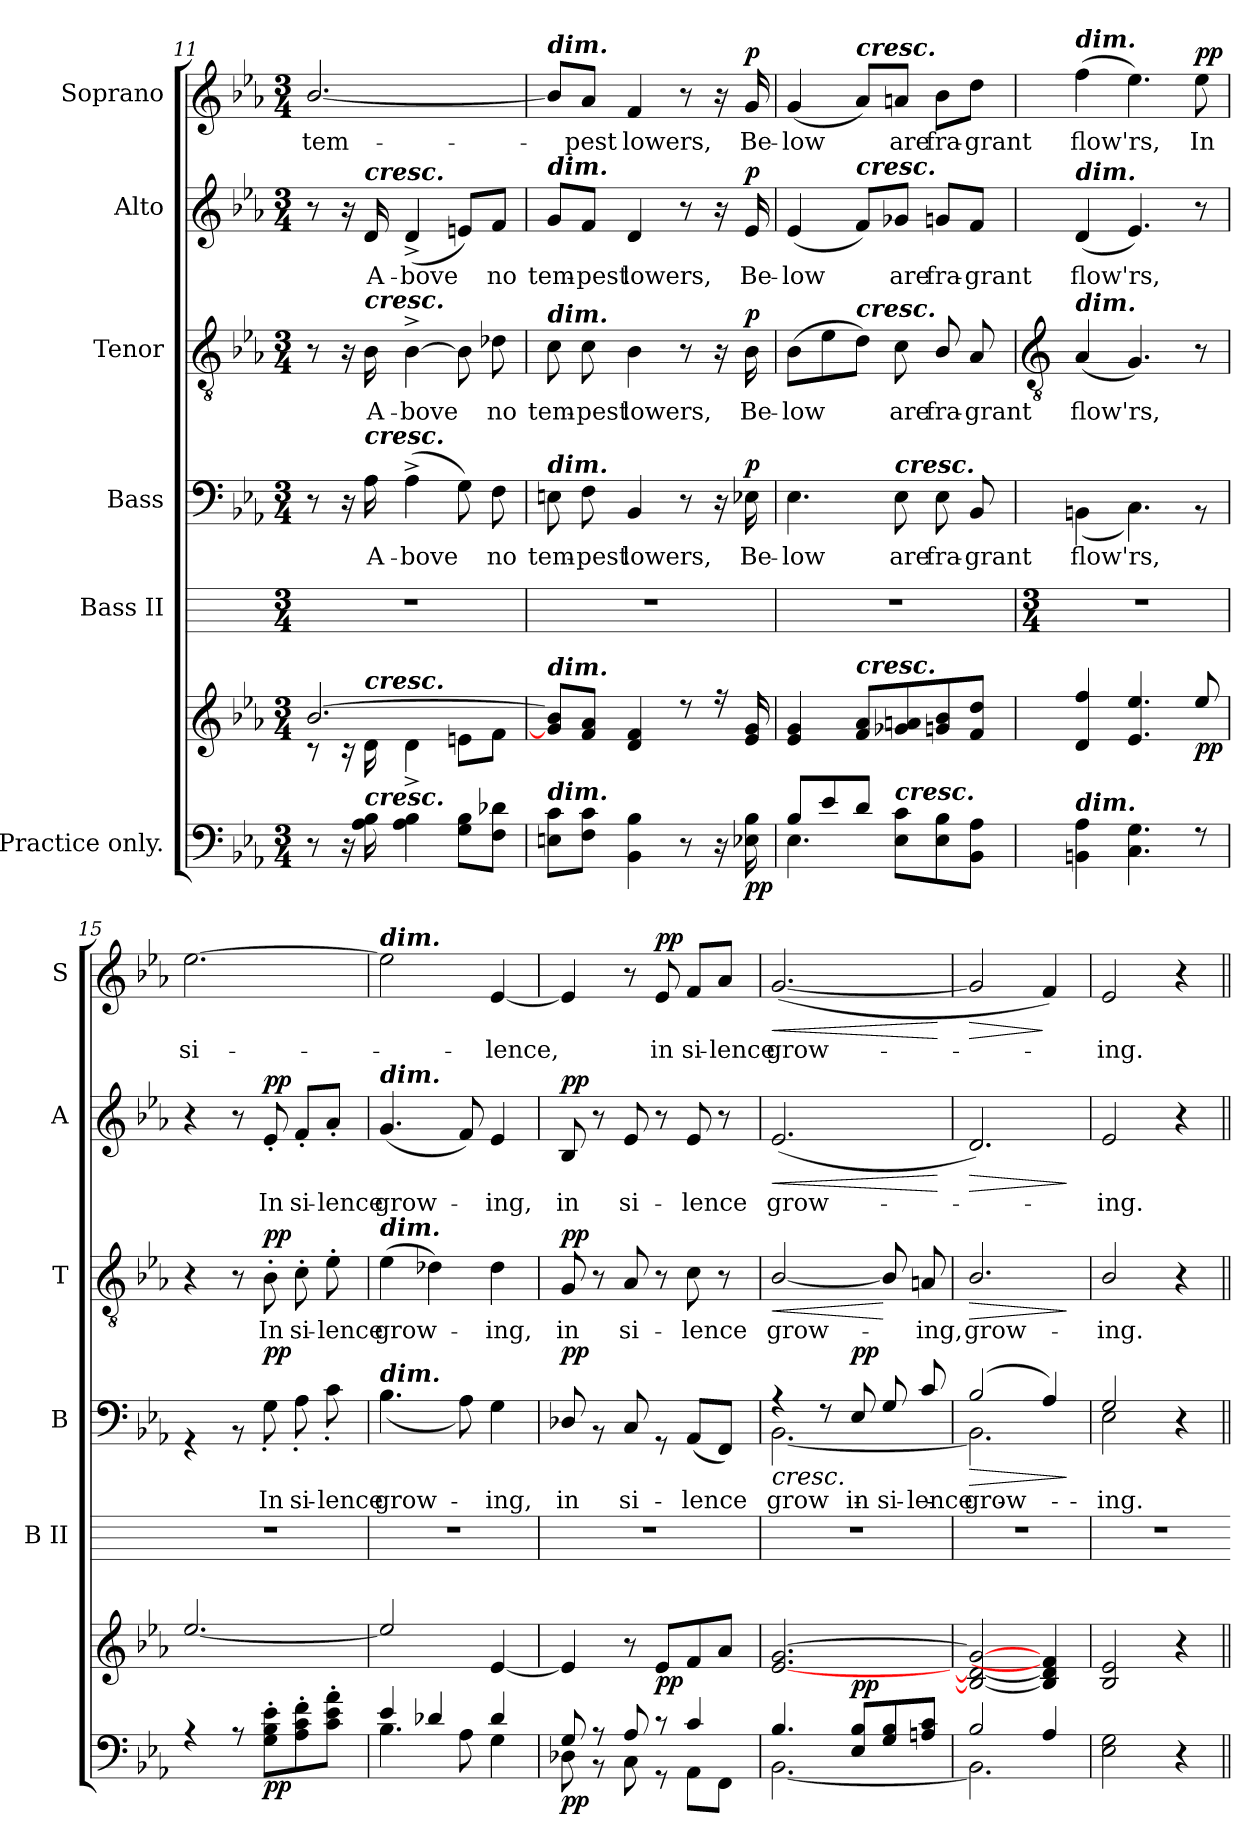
**kern	**kern	**dynam	**kern	**kern	**text	**dynam	**kern	**text	**dynam	**kern	**text	**dynam	**kern	**text	**dynam
*part6	*part6	*part6	*part5	*part4	*part4	*part4	*part3	*part3	*part3	*part2	*part2	*part2	*part1	*part1	*part1
*staff7	*staff6	*staff6/7	*staff5	*staff4	*staff4	*staff4	*staff3	*staff3	*staff3	*staff2	*staff2	*staff2	*staff1	*staff1	*staff1
*I"Practice only.	*	*	*I"Bass II	*I"Bass	*	*	*I"Tenor	*	*	*I"Alto	*	*	*I"Soprano	*	*
*	*	*	*I'B II	*I'B	*	*	*I'T	*	*	*I'A	*	*	*I'S	*	*
*clefF4	*clefG2	*	*	*clefF4	*	*	*clefGv2	*	*	*clefG2	*	*	*clefG2	*	*
*k[b-e-a-]	*k[b-e-a-]	*	*	*k[b-e-a-]	*	*	*k[b-e-a-]	*	*	*k[b-e-a-]	*	*	*k[b-e-a-]	*	*
*E-:	*E-:	*	*	*E-:	*	*	*E-:	*	*	*E-:	*	*	*E-:	*	*
*M3/4	*M3/4	*	*M3/4	*M3/4	*	*	*M3/4	*	*	*M3/4	*	*	*M3/4	*	*
=11	=11	=11	=11	=11	=11	=11	=11	=11	=11	=11	=11	=11	=11	=11	=11
*	*^	*	*	*	*	*	*	*	*	*	*	*	*	*	*
!	!	!	!	!	!	!	!	!	!	!	!	!	!	!	!LO:LY:b	!
8r	[2.b-/	8r	.	2.r	8r	.	.	8r	.	.	8r	.	.	[2.b-/	tem-	.
16r	.	16r	.	.	16r	.	.	16r	.	.	16r	.	.	.	.	.
!	!	!	!	!	!	!	!	!	!	!	!LO:TX:a:Bi:t=cresc.	!	!	!	!	!
!	!	!	!	!	!	!	!	!LO:TX:a:Bi:t=cresc.	!	!	!	!	!	!	!	!
!	!	!	!	!	!LO:TX:a:Bi:t=cresc.	!	!	!	!	!	!	!	!	!	!	!
!	!	!LO:TX:a:Bi:t=cresc.	!	!	!	!	!	!	!	!	!	!	!	!	!	!
!LO:TX:a:Bi:t=cresc.	!	!	!	!	!	!	!	!	!	!	!	!	!	!	!	!
!	!	!	!	!	!	!LO:LY:b	!	!	!LO:LY:b	!	!	!LO:LY:b	!	!	!	!
16A- 16B-	.	16d\	.	.	16A-	A-	.	16B-	A-	.	16d	A-	.	.	.	.
!	!	!	!	!	!	!LO:LY:b	!	!	!LO:LY:b	!	!	!LO:LY:b	!	!	!	!
4A- 4B-	.	4d^\	.	.	(>4A-^	-bove	.	[4B-^	-bove	.	(<4d^	-bove	.	.	.	.
8G 8B-L	.	8en\L	.	.	8G)	.	.	8B-]	.	.	8en/L)	.	.	.	.	.
!	!	!	!	!	!	!LO:LY:b	!	!	!LO:LY:b	!	!	!LO:LY:b	!	!	!	!
8F 8d-XJ	.	8f\J	.	.	8F	no	.	8d-X	no	.	8f/J	no	.	.	.	.
=12	=12	=12	=12	=12	=12	=12	=12	=12	=12	=12	=12	=12	=12	=12	=12	=12
!	!	!	!	!	!	!	!	!	!	!	!	!	!	!LO:TX:a:Bi:t=dim.	!	!
!	!	!	!	!	!	!	!	!	!	!	!LO:TX:a:Bi:t=dim.	!	!	!	!	!
!	!	!	!	!	!	!	!	!LO:TX:a:Bi:t=dim.	!	!	!	!	!	!	!	!
!	!	!	!	!	!LO:TX:a:Bi:t=dim.	!	!	!	!	!	!	!	!	!	!	!
!	!LO:TX:a:Bi:t=dim.	!	!	!	!	!	!	!	!	!	!	!	!	!	!	!
!LO:TX:a:Bi:t=dim.	!	!	!	!	!	!	!	!	!	!	!	!	!	!	!	!
!	!	!LO:N:vis=1	!	!	!	!LO:LY:b	!	!	!LO:LY:b	!	!	!LO:LY:b	!	!	!	!
8En 8cL	8g/] 8b-/]L	2.ryy	.	2.r	8En	tem-	.	8c	tem-	.	8g/L	tem-	.	8b-/L]	.	.
!	!	!	!	!	!	!LO:LY:b	!	!	!LO:LY:b	!	!	!LO:LY:b	!	!	!LO:LY:b	!
8F 8cJ	8f/ 8a-/J	.	.	.	8F	-pest	.	8c	-pest	.	8f/J	-pest	.	8a-/J	pest	.
!	!	!	!	!	!	!LO:LY:b	!	!	!LO:LY:b	!	!	!LO:LY:b	!	!	!LO:LY:b	!
4BB- 4B-	4d/ 4f/	.	.	.	4BB-	lowers,	.	4B-	lowers,	.	4d	lowers,	.	4f	lowers,	.
8r	8r	.	.	.	8r	.	.	8r	.	.	8r	.	.	8r	.	.
16r	16r	.	.	.	16r	.	.	16r	.	.	16r	.	.	16r	.	.
!	!	!	!LO:DY:b=2	!	!	!LO:LY:b	!	!	!LO:LY:b	!	!	!LO:LY:b	!	!	!LO:LY:b	!
!	!	!	!LO:DY:n=1:b	!	!	!	!LO:DY:b	!	!	!LO:DY:b	!	!	!LO:DY:b	!	!	!LO:DY:b
16E-X 16B-	16e-/ 16g/	.	p p	.	16E-X	Be-	p	16B-	Be-	p	16e-	Be-	p	16g	Be-	p
=13	=13	=13	=13	=13	=13	=13	=13	=13	=13	=13	=13	=13	=13	=13	=13	=13
*^	*	*	*	*	*	*	*	*	*	*	*	*	*	*	*	*
!	!	!	!	!	!	!	!LO:LY:b	!	!	!LO:LY:b	!	!	!LO:LY:b	!	!	!LO:LY:b	!
8B-/L	4.E-	4e-/ 4g/	4.ryy	.	2.r	4.E-	-low	.	(>8B-L	-low	.	(<4e-	-low	.	(<4g	-low	.
8e-/	.	.	.	.	.	.	.	.	8e-	.	.	.	.	.	.	.	.
!	!	!	!	!	!	!	!	!	!	!	!	!	!	!	!LO:TX:a:Bi:t=cresc.	!	!
!	!	!	!	!	!	!	!	!	!	!	!	!LO:TX:a:Bi:t=cresc.	!	!	!	!	!
!	!	!	!	!	!	!	!	!	!LO:TX:a:Bi:t=cresc.	!	!	!	!	!	!	!	!
!	!	!LO:TX:a:Bi:t=cresc.	!	!	!	!	!	!	!	!	!	!	!	!	!	!	!
8d/J	.	8f/ 8a-/L	.	.	.	.	.	.	8dJ)	.	.	8f/L)	.	.	8a-/L)	.	.
!	!	!	!	!	!	!LO:TX:a:Bi:t=cresc.	!	!	!	!	!	!	!	!	!	!	!
!LO:TX:a:Bi:t=cresc.	!	!	!	!	!	!	!	!	!	!	!	!	!	!	!	!	!
!	!	!	!	!	!	!	!LO:LY:b	!	!	!LO:LY:b	!	!	!LO:LY:b	!	!	!LO:LY:b	!
4.ryy	8E- 8cL	8g-X/ 8an/	4ryy	.	.	8E-	are	.	8c	are	.	8g-X/J	are	.	8an/J	are	.
!	!	!	!	!	!	!	!LO:LY:b	!	!	!LO:LY:b	!	!	!LO:LY:b	!	!	!LO:LY:b	!
.	8E- 8B-	8gn/ 8b-/	.	.	.	8E-	fra-	.	8B-/	fra-	.	8gn/L	fra-	.	8b-\L	fra-	.
!	!	!	!	!	!	!	!LO:LY:b	!	!	!LO:LY:b	!	!	!LO:LY:b	!	!	!LO:LY:b	!
.	8BB- 8A-J	8f/ 8dd/J	16ryy	.	.	8BB-	-grant	.	8A-	-grant	.	8f/J	-grant	.	8dd\J	-grant	.
.	.	.	16ryy	.	.	.	.	.	.	.	.	.	.	.	.	.	.
*	*	*v	*v	*	*	*	*	*	*	*	*	*	*	*	*	*	*
!!LO:LB:g=z
=14	=14	=14	=14	=14	=14	=14	=14	=14	=14	=14	=14	=14	=14	=14	=14	=14
*	*	*	*	*	*	*	*	*clefGv2	*	*	*	*	*	*	*	*
*	*	*	*	*M3/4	*	*	*	*	*	*	*	*	*	*	*	*
*	*	*^	*	*	*	*	*	*	*	*	*	*	*	*	*	*
!	!	!	!	!	!	!	!	!	!	!	!	!	!	!	!LO:TX:a:Bi:t=dim.	!	!
!	!	!	!	!	!	!	!	!	!	!	!	!LO:TX:a:Bi:t=dim.	!	!	!	!	!
!	!	!	!	!	!	!	!	!	!LO:TX:a:Bi:t=dim.	!	!	!	!	!	!	!	!
!	!	!	!	!	!	!LO:TX:a:Bi:t=dim.	!	!	!	!	!	!	!	!	!	!	!
!	!	!LO:TX:a:Bi:t=dim.	!	!	!	!	!	!	!	!	!	!	!	!	!	!	!
!LO:TX:a:Bi:t=dim.	!	!	!	!	!	!	!	!	!	!	!	!	!	!	!	!	!
!	!LO:N:vis=1	!	!	!	!	!LO:N:vis=1	!LO:LY:b	!	!	!LO:LY:b	!	!	!LO:LY:b	!	!	!LO:LY:b	!
*	*	*v	*v	*	*	*^	*	*	*	*	*	*	*	*	*	*	*
4BBn\ 4A-\	2.ryy	4d 4ff	.	2.r	2.ryy	(<4BBn\	flow'rs,	.	(<4A-	flow'rs,	.	(<4d	flow'rs,	.	(>4ff	flow'rs,	.
4.C\ 4.G\	.	4.e- 4.ee-	.	.	.	4.C\)	.	.	4.G)	.	.	4.e-)	.	.	4.ee-)	.	.
!	!	!	!LO:DY:b	!	!	!	!	!	!	!	!	!	!	!	!	!LO:LY:b	!LO:DY:b
8r	.	8ee-/	pp	.	.	8r	.	.	8r	.	.	8r	.	.	8ee-	In	pp
=15	=15	=15	=15	=15	=15	=15	=15	=15	=15	=15	=15	=15	=15	=15	=15	=15	=15
!	!LO:N:vis=1	!	!	!	!LO:N:vis=1	!	!	!	!	!	!	!	!	!	!	!LO:LY:b	!
4r	2.ryy	[2.ee-/	.	2.r	2.ryy	4r	.	.	4r	.	.	4r	.	.	[2.ee-	si-	.
8r	.	.	.	.	.	8r	.	.	8r	.	.	8r	.	.	.	.	.
!	!	!	!LO:DY:b=2	!	!	!	!LO:LY:b	!LO:DY:b	!	!LO:LY:b	!LO:DY:b	!	!LO:LY:b	!LO:DY:b	!	!	!
8G\' 8B-\' 8e-\'L	.	.	pp	.	.	8G'\	In	pp	8B-'	In	pp	8e-'	In	pp	.	.	.
!	!	!	!	!	!	!	!LO:LY:b	!	!	!LO:LY:b	!	!	!LO:LY:b	!	!	!	!
8A-\' 8c\' 8f\'	.	.	.	.	.	8A-'\	si-	.	8c'	si-	.	8f'/L	si-	.	.	.	.
!	!	!	!	!	!	!	!LO:LY:b	!	!	!LO:LY:b	!	!	!LO:LY:b	!	!	!	!
8c\' 8e-\' 8a-\'J	.	.	.	.	.	8c'\	-lence	.	8e-'	-lence	.	8a-'/J	-lence	.	.	.	.
=16	=16	=16	=16	=16	=16	=16	=16	=16	=16	=16	=16	=16	=16	=16	=16	=16	=16
!	!	!	!	!	!	!	!	!	!	!	!	!	!	!	!LO:TX:a:Bi:t=dim.	!	!
!	!	!	!	!	!	!	!	!	!	!	!	!LO:TX:a:Bi:t=dim.	!	!	!	!	!
!	!	!	!	!	!	!	!	!	!LO:TX:a:Bi:t=dim.	!	!	!	!	!	!	!	!
!	!	!	!	!	!LO:TX:a:Bi:t=dim.	!	!	!	!	!	!	!	!	!	!	!	!
!	!	!	!	!	!LO:N:vis=1	!	!LO:LY:b	!	!	!LO:LY:b	!	!	!LO:LY:b	!	!	!	!
4e-/	4.B-\	2ee-/]	.	2.r	2.ryy	(>4.B-\	grow-	.	(>4e-	grow-	.	(<4.g	grow-	.	2ee-]	.	.
4d-X/	.	.	.	.	.	.	.	.	4d-X)	.	.	.	.	.	.	.	.
.	8A-\	.	.	.	.	8A-\)	.	.	.	.	.	8f)	.	.	.	.	.
!	!	!	!	!	!	!	!LO:LY:b	!	!	!LO:LY:b	!	!	!LO:LY:b	!	!	!LO:LY:b	!
4d-/	4G\	[4e-	.	.	.	4G\	ing,	.	4d-	ing,	.	4e-	ing,	.	[4e-	lence,	.
=17	=17	=17	=17	=17	=17	=17	=17	=17	=17	=17	=17	=17	=17	=17	=17	=17	=17
!	!	!	!LO:DY:b=2	!	!LO:N:vis=1	!	!LO:LY:b	!LO:DY:b	!	!LO:LY:b	!LO:DY:b	!	!LO:LY:b	!LO:DY:b	!	!	!
8G/	8D-X\	4e-]	pp	2.r	2.ryy	8D-X/	in	pp	8G	in	pp	8B-	in	pp	4e-]	.	.
8r	8r	.	.	.	.	8r	.	.	8r	.	.	8r	.	.	.	.	.
!	!	!	!	!	!	!	!LO:LY:b	!	!	!LO:LY:b	!	!	!LO:LY:b	!	!	!	!
8A-/	8C\	8r	.	.	.	8C/	si-	.	8A-	si-	.	8e-	si-	.	8r	.	.
!	!	!	!LO:DY:b	!	!	!	!	!	!	!	!	!	!	!	!	!LO:LY:b	!LO:DY:b
8r	8r	8e-L	pp	.	.	8r	.	.	8r	.	.	8r	.	.	8e-	in	pp
!	!	!	!	!	!	!	!LO:LY:b	!	!	!LO:LY:b	!	!	!LO:LY:b	!	!	!LO:LY:b	!
4c/	8AA-\L	8f	.	.	.	(<8AA-/L	-lence	.	8c	-lence	.	8e-	-lence	.	8f/L	si-	.
!	!	!	!	!	!	!	!	!	!	!	!	!	!	!	!	!LO:LY:b	!
.	8FF\J	8a-J	.	.	.	8FF/J)	.	.	8r	.	.	8r	.	.	8a-/J	-lence	.
=18	=18	=18	=18	=18	=18	=18	=18	=18	=18	=18	=18	=18	=18	=18	=18	=18	=18
!	!	!	!	!	!	!	!LO:LY:b	!LO:HP:b	!	!LO:LY:b	!LO:HP:b	!	!LO:LY:b	!LO:HP:b	!	!LO:LY:b	!LO:HP:b
4.B-/	[2.BB-\	[2.e- [2.g	.	2.r	4r	[2.BB-\	grow-	<	[2B-/	grow-	<	(<2.e-	grow-	<	(<[2.g	grow-	<
.	.	.	.	.	8r	.	.	.	.	.	.	.	.	.	.	.	.
!	!	!	!LO:DY:a=2	!	!	!	!LO:LY:a	!LO:DY:a	!	!	!	!	!	!	!	!	!
8E-/ 8B-/L	.	.	pp	.	8E-/	.	in	pp	.	.	.	.	.	.	.	.	.
!	!	!	!	!	!	!	!LO:LY:a	!	!	!	!	!	!	!	!	!	!
8G/ 8B-/	.	.	.	.	8G/	.	si-	.	8B-/]	.	[	.	.	.	.	.	.
!	!	!	!	!	!	!	!LO:LY:a	!	!	!LO:LY:b	!	!	!	!	!	!	!
8An/ 8c/J	.	.	.	.	8c/	.	-lence	.	8An	ing,	.	.	.	.	.	.	.
*v	*v	*	*	*	*v	*v	*	*	*	*	*	*	*	*	*	*	*
.	.	.	.	.	.	[	.	.	.	.	.	[	.	.	[
=19	=19	=19	=19	=19	=19	=19	=19	=19	=19	=19	=19	=19	=19	=19	=19
*^	*	*	*	*	*	*	*	*	*	*	*	*	*	*	*
!	!	!	!	!	!	!LO:LY:a	!LO:HP:b	!	!LO:LY:b	!LO:HP:b	!	!	!LO:HP:b	!	!	!LO:HP:b
*	*	*	*	*	*^	*	*	*	*	*	*	*	*	*	*	*
2B-/	2.BB-\]	2B-_ 2d_ 2g_	.	2.r	(>2B-/	2.BB-\]	grow-	>	2.B-/	grow-	>	2.d)	.	>	2g]	.	>
4A-/	.	4B-] 4d] 4f]	.	.	4A-/)	.	.	.	.	.	.	.	.	.	4f)	.	]
*v	*v	*	*	*	*v	*v	*	*	*	*	*	*	*	*	*	*	*
.	.	.	.	.	.	]	.	.	]	.	.	]	.	.	.
=20	=20	=20	=20	=20	=20	=20	=20	=20	=20	=20	=20	=20	=20	=20	=20
*^	*	*	*	*	*	*	*	*	*	*	*	*	*	*	*
!	!	!	!	!	!	!LO:LY:a	!	!	!	!	!	!	!	!	!	!
*	*	*	*	*	*^	*	*	*	*	*	*	*	*	*	*	*
!	!	!	!	!	!	!	!LO:LY:b	!	!	!LO:LY:b	!	!	!LO:LY:b	!	!	!LO:LY:b	!
2ryy	2E-\ 2G\	2B- 2e-	.	2.r	2G/	2E-\	ing.	.	2B-/	-ing.	.	2e-	ing.	.	2e-	ing.	.
4ryy	4r	4r	.	.	4ryy	4r	.	.	4r	.	.	4r	.	.	4r	.	.
*v	*v	*	*	*	*v	*v	*	*	*	*	*	*	*	*	*	*	*
=||	=||	=||	=	=||	=||	=||	=||	=||	=||	=||	=||	=||	=||	=||	=||
*-	*-	*-	*-	*-	*-	*-	*-	*-	*-	*-	*-	*-	*-	*-	*-
